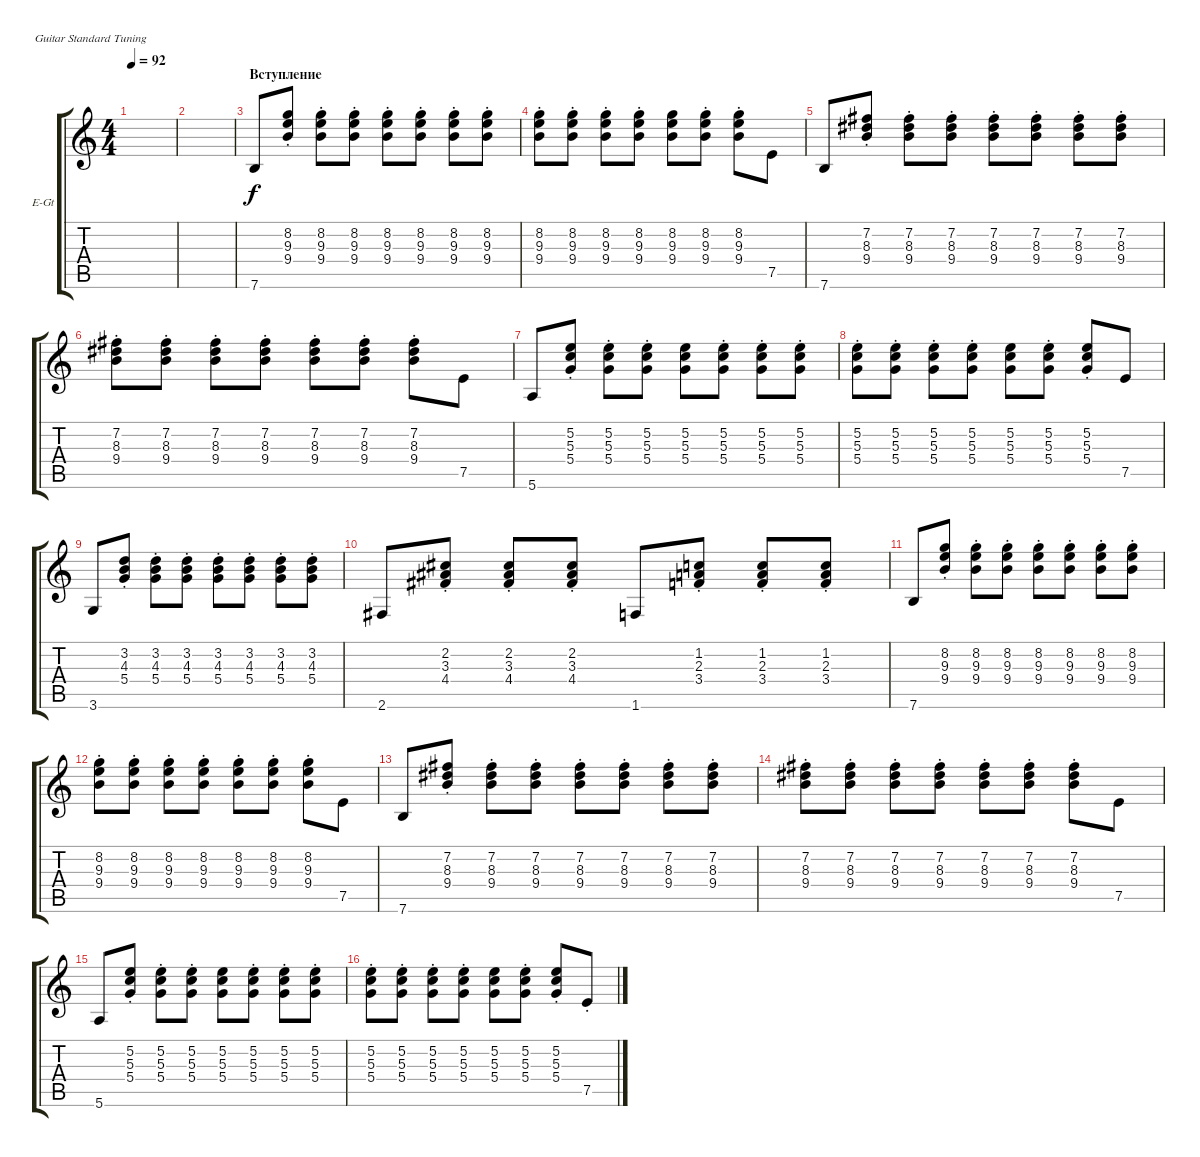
\defaultSystemsLayout 4
\bracketExtendMode groupsimilarinstruments
\firstSystemTrackNameOrientation horizontal
\otherSystemsTrackNameOrientation horizontal
\track ("Г. Каспарян" "E-Gt") {instrument electricguitarclean}
\staff {score tabs}
\tuning (E4 B3 G3 D3 A2 E2)
\ts (4 4)
\tempo 92
\clef g2
\ks c
|
|
\section ("" "Вступление")
7.6.8 (8.2{st} 9.3{st} 9.4{st}).8 (8.2{st} 9.3{st} 9.4{st}).8 (8.2{st} 9.3{st} 9.4{st}).8 (8.2{st} 9.3{st} 9.4{st}).8 (8.2{st} 9.3{st} 9.4{st}).8 (8.2{st} 9.3{st} 9.4{st}).8 (8.2{st} 9.3{st} 9.4{st}).8 |
(8.2{st} 9.3{st} 9.4{st}).8 (8.2{st} 9.3{st} 9.4{st}).8 (8.2{st} 9.3{st} 9.4{st}).8 (8.2{st} 9.3{st} 9.4{st}).8 (8.2 9.3 9.4).8 (8.2{st} 9.3{st} 9.4{st}).8 (8.2{st} 9.3{st} 9.4{st}).8 7.5.8 |
7.6.8 (7.2{st} 8.3{st} 9.4{st}).8 (7.2{st} 8.3{st} 9.4{st}).8 (7.2{st} 8.3{st} 9.4{st}).8 (7.2{st} 8.3{st} 9.4{st}).8 (7.2{st} 8.3{st} 9.4{st}).8 (7.2{st} 8.3{st} 9.4{st}).8 (7.2{st} 8.3{st} 9.4{st}).8 |
(7.2{st} 8.3{st} 9.4{st}).8 (7.2{st} 8.3{st} 9.4{st}).8 (7.2{st} 8.3{st} 9.4{st}).8 (7.2{st} 8.3{st} 9.4{st}).8 (7.2{st} 8.3{st} 9.4{st}).8 (7.2{st} 8.3{st} 9.4{st}).8 (7.2{st} 8.3{st} 9.4{st}).8 7.5.8 |
5.6.8 (5.4{st} 5.3{st} 5.2{st}).8 (5.4{st} 5.3{st} 5.2{st}).8 (5.4{st} 5.3{st} 5.2{st}).8 (5.4 5.3 5.2).8 (5.4{st} 5.3{st} 5.2{st}).8 (5.4{st} 5.3{st} 5.2{st}).8 (5.4{st} 5.3{st} 5.2{st}).8 |
(5.4{st} 5.3{st} 5.2{st}).8 (5.4{st} 5.3{st} 5.2{st}).8 (5.4{st} 5.3{st} 5.2{st}).8 (5.4{st} 5.3{st} 5.2{st}).8 (5.4 5.3 5.2).8 (5.4{st} 5.3{st} 5.2{st}).8 (5.4{st} 5.3{st} 5.2{st}).8 7.5.8 |
3.6.8 (5.4{st} 4.3{st} 3.2{st}).8 (5.4{st} 4.3{st} 3.2{st}).8 (5.4{st} 4.3{st} 3.2{st}).8 (5.4{st} 4.3{st} 3.2{st}).8 (5.4{st} 4.3{st} 3.2{st}).8 (5.4{st} 4.3{st} 3.2{st}).8 (5.4{st} 4.3{st} 3.2{st}).8 |
2.6.8 (4.4{st} 3.3{st} 2.2{st}).8 (4.4{st} 3.3{st} 2.2{st}).8 (4.4{st} 3.3{st} 2.2{st}).8 1.6.8 (3.4{st} 2.3{st} 1.2{st}).8 (3.4{st} 2.3{st} 1.2{st}).8 (3.4{st} 2.3{st} 1.2{st}).8 |
7.6.8 (8.2{st} 9.3{st} 9.4{st}).8 (8.2{st} 9.3{st} 9.4{st}).8 (8.2{st} 9.3{st} 9.4{st}).8 (8.2{st} 9.3{st} 9.4{st}).8 (8.2{st} 9.3{st} 9.4{st}).8 (8.2{st} 9.3{st} 9.4{st}).8 (8.2{st} 9.3{st} 9.4{st}).8 |
(8.2{st} 9.3{st} 9.4{st}).8 (8.2{st} 9.3{st} 9.4{st}).8 (8.2{st} 9.3{st} 9.4{st}).8 (8.2{st} 9.3{st} 9.4{st}).8 (8.2{st} 9.3{st} 9.4{st}).8 (8.2{st} 9.3{st} 9.4{st}).8 (8.2{st} 9.3{st} 9.4{st}).8 7.5.8 |
7.6.8 (7.2{st} 8.3{st} 9.4{st}).8 (7.2{st} 8.3{st} 9.4{st}).8 (7.2{st} 8.3{st} 9.4{st}).8 (7.2{st} 8.3{st} 9.4{st}).8 (7.2{st} 8.3{st} 9.4{st}).8 (7.2{st} 8.3{st} 9.4{st}).8 (7.2{st} 8.3{st} 9.4{st}).8 |
(7.2{st} 8.3{st} 9.4{st}).8 (7.2{st} 8.3{st} 9.4{st}).8 (7.2{st} 8.3{st} 9.4{st}).8 (7.2{st} 8.3{st} 9.4{st}).8 (7.2{st} 8.3{st} 9.4{st}).8 (7.2{st} 8.3{st} 9.4{st}).8 (7.2{st} 8.3{st} 9.4{st}).8 7.5.8 |
5.6.8 (5.4{st} 5.3{st} 5.2{st}).8 (5.4{st} 5.3{st} 5.2{st}).8 (5.4{st} 5.3{st} 5.2{st}).8 (5.4 5.3 5.2).8 (5.4{st} 5.3{st} 5.2{st}).8 (5.4{st} 5.3{st} 5.2{st}).8 (5.4{st} 5.3{st} 5.2{st}).8 |
(5.4{st} 5.3{st} 5.2{st}).8 (5.4{st} 5.3{st} 5.2{st}).8 (5.4{st} 5.3{st} 5.2{st}).8 (5.4{st} 5.3{st} 5.2{st}).8 (5.4 5.3 5.2).8 (5.4{st} 5.3{st} 5.2{st}).8 (5.4{st} 5.3{st} 5.2{st}).8 7.5{st}.8
